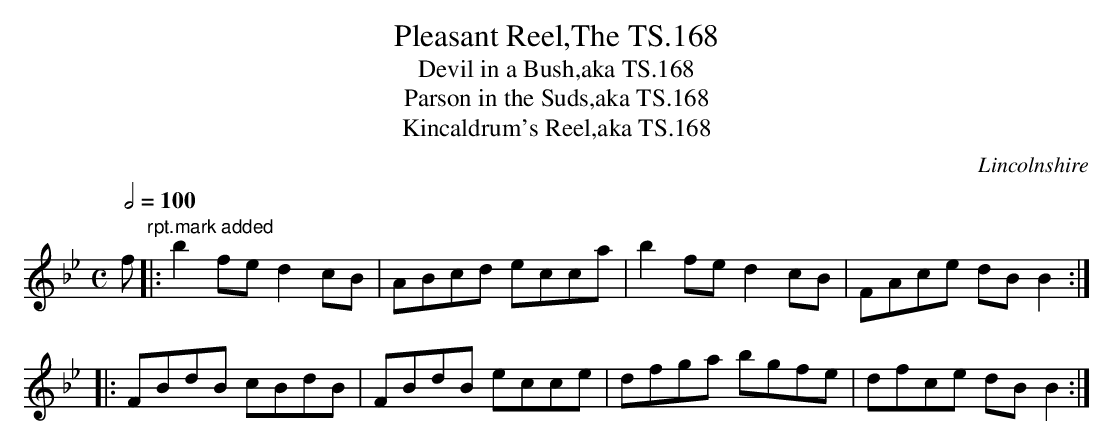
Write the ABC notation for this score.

X:1
T:Pleasant Reel,The TS.168
T:Devil in a Bush,aka TS.168
T:Parson in the Suds,aka TS.168
T:Kincaldrum's Reel,aka TS.168
L:1/8
M:C
O:Lincolnshire
Q:1/2=100
K:Bb
f"rpt.mark added"|:b2fed2cB|ABcd ecca|b2fed2cB|FAce dBB2:|!
|:FBdB cBdB|FBdB ecce|dfga bgfe|dfce dBB2:|]
